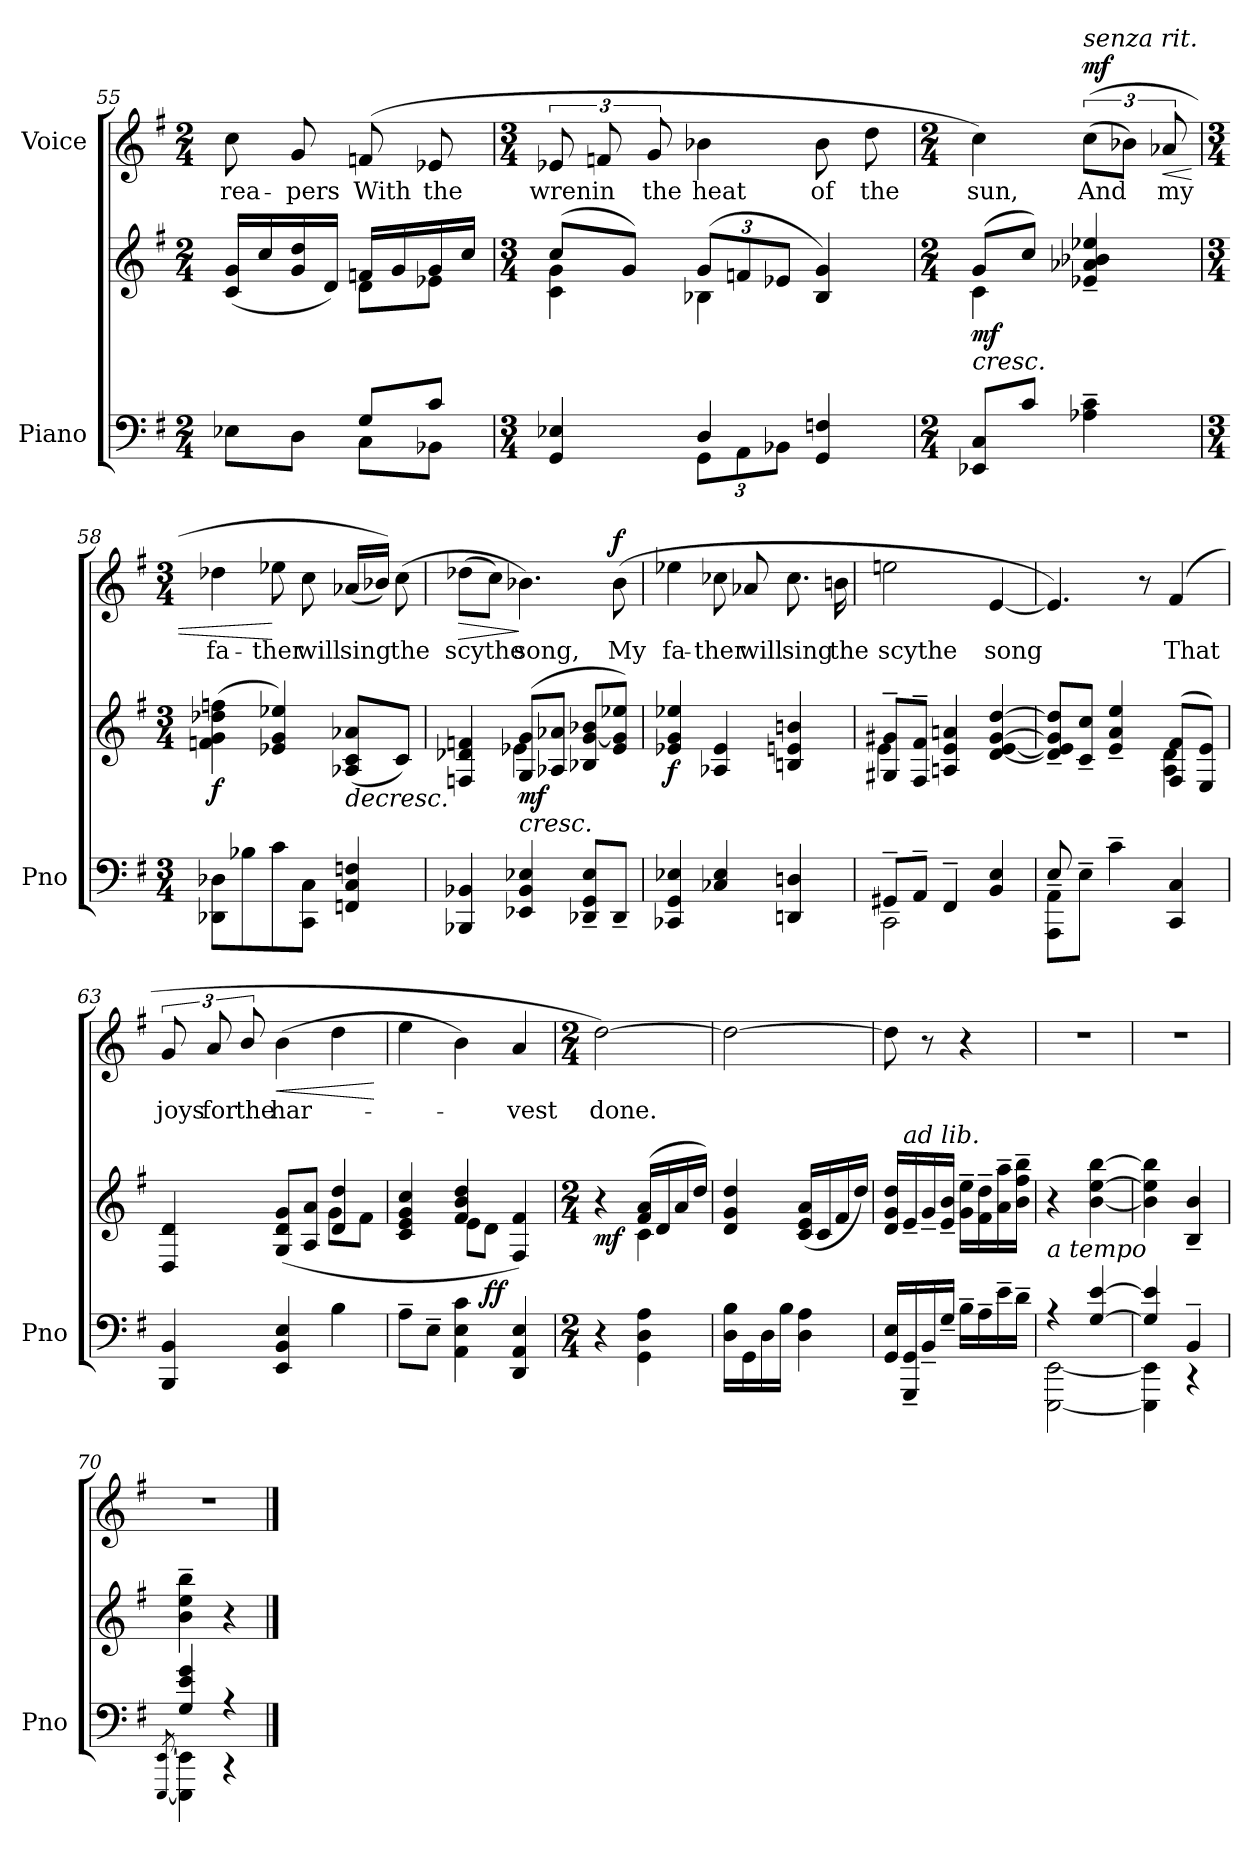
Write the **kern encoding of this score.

**kern	**kern	**dynam	**kern	**text	**dynam
*part2	*part2	*part2	*part1	*part1	*part1
*staff3	*staff2	*staff2/3	*staff1	*staff1	*staff1
*I"Piano	*	*	*I"Voice	*	*
*I'Pno	*	*	*	*	*
*clefF4	*clefG2	*	*clefG2	*	*
*k[f#]	*k[f#]	*	*k[f#]	*	*
*M2/4	*M2/4	*	*M2/4	*	*
=55	=55	=55	=55	=55	=55
*^	*^	*	*	*	*
8E-X\L	4ryy	(<16c/ 16g/LL	4ryy	.	8cc\	rea-	.
.	.	16cc/	.	.	.	.	.
8D\J	.	16g/ 16dd/	.	.	8g/	-pers	.
.	.	16d/JJ)	.	.	.	.	.
8C\L	8G/L	16fn/LL	8d\L	.	(8fn/	With	.
.	.	16g/	.	.	.	.	.
8BB-X\J	8c/J	16g/	8e-X\J	.	8e-X/	the	.
.	.	16cc/JJ	.	.	.	.	.
=56	=56	=56	=56	=56	=56	=56	=56
*M3/4	*	*M3/4	*	*	*M3/4	*	*
4GG/ 4E-X/	4ryy	(>8cc/L	4c\ 4g\	.	12e-X/	wren	.
.	.	.	.	.	12fn/	in	.
.	.	8g/J)	.	.	.	.	.
.	.	.	.	.	12g/	the	.
*	*Xbrackettup	*Xbrackettup	*	*	*	*	*
4D/	12GG\L	(>12g/L	4B-X\	.	4b-X\	heat	.
.	12AA\	12fn/	.	.	.	.	.
.	12BB-X\J	12e-X/J	.	.	.	.	.
4GG/ 4Fn/	4ryy	4B-/ 4g/)	4ryy	.	8b-\	of	.
.	.	.	.	.	8dd\	the	.
*v	*v	*	*	*	*	*	*
=57	=57	=57	=57	=57	=57	=57
*M2/4	*M2/4	*	*	*M2/4	*	*
!	!	!	!LO:HP:b	!	!	!
!	!	!	!LO:DY:n=1:b	!	!	!
8EE-X/ 8C/L	(>8g/L	4c\	< mf	4cc\)	sun,	.
8c/J	8cc/J)	.	.	.	.	.
!	!	!	!	!LO:TX:i:t=senza rit.	!	!
!	!	!	!	!	!	!LO:DY:b
4A-X\~ 4c\~	4e-X/~> 4a-X/~> 4b-X/~> 4ee-X/~>	4ryy	.	((12cc\L	And	mf
.	.	.	.	12b-X\J)	.	.
!	!	!	!	!	!	!LO:HP:b
.	.	.	.	12a-X/	my	<
*	*v	*v	*	*	*	*
=58	=58	=58	=58	=58	=58
*M3/4	*M3/4	*	*M3/4	*	*
!	!	!LO:DY:b	!	!	!
8DD-X\ 8D-X\L	(4fn\ 4g\ 4dd-X\ 4ffn\	f	4dd-X\	fa-	.
8B-X\	.	.	.	.	.
8c\	4e-X/ 4g/ 4ee-X/)	.	8ee-X\	-ther	[
8CC\ 8C\J	.	.	8cc\	will	.
!	!	!LO:HP:b	!	!	!
4FFn/ 4C/ 4Fn/	(8A-X/ 8c/ 8a-X/L	>	(16a-X/LL	sing	.
.	.	.	16b-X/JJ))	.	.
.	8c/J)	.	(8cc\	the	.
.	.	[	.	.	.
=59	=59	=59	=59	=59	=59
*	*^	*	*	*	*
!	!	!	!	!	!	!LO:HP:b
4BBB-X/ 4BB-X/	4Fn/ 4d-X/ 4fn/	4ryy	.	(8dd-X\L	scythe	>
.	.	.	.	8cc\J)	.	.
!	!	!	!LO:HP:b	!	!	!
!	!	!	!LO:DY:n=1:b	!	!	!
4EE-X/ 4BB-/ 4E-X/	(<8G/ 8g/L	4e-X\	< mf	4.b-X\)	song,	]
.	8A-X/ 8a-X/J	.	.	.	.	.
8DD-X/~ 8GG/~ 8E-/~L	8B-X/ [8g/ 8b-X/L	4ryy	.	.	.	.
!	!	!	!	!	!	!LO:DY:b
8DD-~/J	8e-/ 8g/] 8ee-X/J)	.	.	(8b-\	My	f
*	*v	*v	*	*	*	*
.	.	]	.	.	.
=60	=60	=60	=60	=60	=60
!	!	!LO:DY:b	!	!	!
4CC-X/ 4GG/ 4E-X/	4e-X/ 4g/ 4ee-X/	f	4ee-X\	fa-	.
4C-X/ 4E-/	4A-X/ 4e-/	.	8cc-X\	-ther	.
.	.	.	8a-X/	will	.
4DDn/ 4Dn/	4Bn/ 4en/ 4bn/	.	8.cc-\	sing	.
.	.	.	16bn\	the	.
=61	=61	=61	=61	=61	=61
*^	*^	*	*	*	*
8GG#X~/L	2CC\	8G#X/~ 8g#X/~L	4e\	.	2een\	scythe	.
8AA~/J	.	8F#/~ 8f#/~J	.	.	.	.	.
4FF#~/	.	4An/ 4e/ 4an/	2ryy	.	.	.	.
4BB/ 4E/	4ryy	[<4d/ [<4e/ [>4g#/ [4dd/	.	.	[4e/	song	.
=62	=62	=62	=62	=62	=62	=62	=62
8AAA\~ 8AA\~L	8E/	8d/]~ 8e/]~ 8g#/]~ 8dd/]~L	2ryy	.	4.e/])	.	.
8E~\J	2ryy	8c/~ 8cc/~J	.	.	.	.	.
4c~>\	.	4e/~ 4a/~ 4ee/~	.	.	.	.	.
.	.	.	.	.	8r	.	.
4CC/ 4C/	.	(>8F#/ 8f#/L	4A\ 4d\	.	(4f#/	That	.
.	8ryy	8E/ 8e/J)	.	.	.	.	.
*v	*v	*	*	*	*	*	*
=63	=63	=63	=63	=63	=63	=63
4BBB/ 4BB/	4D/ 4d/	2ryy	.	12g/	joys	.
.	.	.	.	12a/	for	.
.	.	.	.	12b/	the	.
!	!	!	!	!	!	!LO:HP:b
4EE/ 4BB/ 4E/	(8G/ 8d/ 8g/L	.	.	(4b\	har-	<
.	8A/ 8a/J	.	.	.	.	.
4B\	4d/ 4dd/	8g\L	.	4dd\	.	.
.	.	8f#\J	.	.	.	.
*	*v	*v	*	*	*	*
.	.	.	.	.	[
=64	=64	=64	=64	=64	=64
*	*^	*	*	*	*
8A~\L	4c/ 4e/ 4g/ 4cc/	4ryy	.	4ee\	.	.
8E~\J	.	.	.	.	.	.
4AA\ 4E\ 4c\	4f#/ 4b/ 4dd/	8e\L	[	4b\)	.	.
!	!	!	!LO:DY:b	!	!	!
.	.	8d\J	ff	.	.	.
4DD/ 4AA/ 4E/	4F#/ 4f#/)	4ryy	.	4a/	-vest	.
=65	=65	=65	=65	=65	=65	=65
*M2/4	*M2/4	*	*	*M2/4	*	*
!	!	!	!LO:DY:b	!	!	!
4r	4r	4ryy	mf	[2dd\)	done.	.
4GG\ 4D\ 4A\	(16f#/ 16a/LL	4c\	.	.	.	.
.	16d/	.	.	.	.	.
.	16a/	.	.	.	.	.
.	16dd/JJ)	.	.	.	.	.
*	*v	*v	*	*	*	*
=66	=66	=66	=66	=66	=66
16D\ 16B\LL	4d/ 4g/ 4dd/	.	2dd\_	.	.
16GG\	.	.	.	.	.
16D\	.	.	.	.	.
16B\JJ	.	.	.	.	.
4D\ 4A\	(16c/ 16e/ 16a/LL	.	.	.	.
.	16c/	.	.	.	.
.	16f#/	.	.	.	.
.	16dd/JJ)	.	.	.	.
=67	=67	=67	=67	=67	=67
16GG/ 16E/LL	16d/ 16g/ 16dd/LL	.	8dd\]	.	.
!	!LO:TX:i:t=ad lib.	!	!	!	!
16GGG/~ 16GG/~	16e~/	.	.	.	.
16BB~/	16g~/	.	8r	.	.
16G~/JJ	16e/~ 16b/~JJ	.	.	.	.
16B~\LL	16g\~ 16ee\~LL	.	4r	.	.
16A~\	16f#\~ 16dd\~	.	.	.	.
16e~\	16a\~ 16aa\~	.	.	.	.
16d~\JJ	16b\~ 16ff#\~ 16bb\~JJ	.	.	.	.
=68	=68	=68	=68	=68	=68
*^	*	*	*	*	*
!LO:TX:a:i:t=a tempo	!	!	!	!	!	!
4r	[2EEE\ [2EE\	4r	.	2r	.	.
[4G/ [4e/	.	[4b\ [4ee\ [4bb\	.	.	.	.
=69	=69	=69	=69	=69	=69	=69
4G/] 4e/]	4EEE\] 4EE\]	4b\] 4ee\] 4bb\]	.	2r	.	.
4BB~/	4r	4B/~> 4b/~>	.	.	.	.
=70	=70	=70	=70	=70	=70	=70
.	[<8qEEE/ [<8qEE/	.	.	.	.	.
4G/ 4e/ 4g/	4EEE\] 4EE\]	4b\~ 4ee\~ 4bb\~	.	2r	.	.
4r	4r	4r	.	.	.	.
*v	*v	*	*	*	*	*
==	==	==	==	==	==
*-	*-	*-	*-	*-	*-
